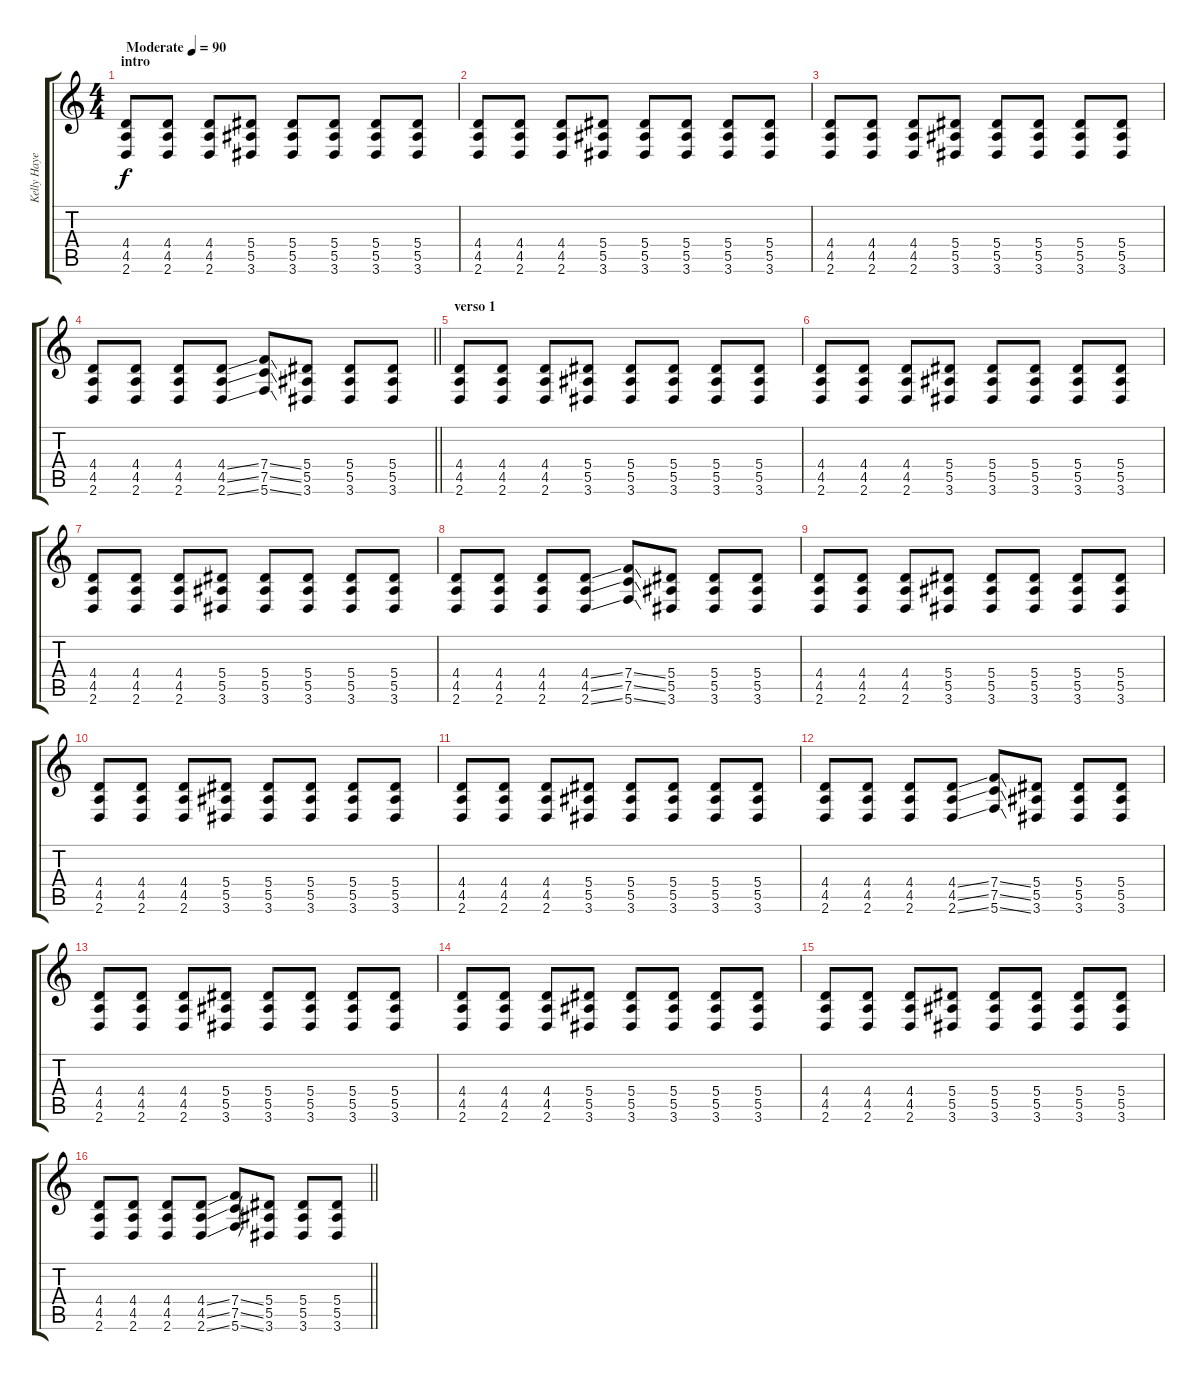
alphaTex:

\track ("Kelly Hayes" "Kelly Haye") {instrument distortionguitar}
\staff {score tabs}
\tuning (C4 G3 Eb3 Bb2 F2 C2) {hide}
\ts (4 4)
\section ("" "intro")
\tempo (90 "Moderate")
\clef g2
\ks c
(4.4 4.5 2.6).8{dy f volume 16 instrument distortionguitar} (4.4 4.5 2.6).8 (4.4 4.5 2.6).8 (5.4 5.5 3.6).8 (5.4 5.5 3.6).8 (5.4 5.5 3.6).8 (5.4 5.5 3.6).8 (5.4 5.5 3.6).8 |
(4.4 4.5 2.6).8 (4.4 4.5 2.6).8 (4.4 4.5 2.6).8 (5.4 5.5 3.6).8 (5.4 5.5 3.6).8 (5.4 5.5 3.6).8 (5.4 5.5 3.6).8 (5.4 5.5 3.6).8 |
(4.4 4.5 2.6).8 (4.4 4.5 2.6).8 (4.4 4.5 2.6).8 (5.4 5.5 3.6).8 (5.4 5.5 3.6).8 (5.4 5.5 3.6).8 (5.4 5.5 3.6).8 (5.4 5.5 3.6).8 |
\barLineRight lightlight
(4.4 4.5 2.6).8 (4.4 4.5 2.6).8 (4.4 4.5 2.6).8 (4.4{ss} 4.5{ss} 2.6{ss}).8 (7.4{ss} 7.5{ss} 5.6{ss}).8 (5.4 5.5 3.6).8 (5.4 5.5 3.6).8 (5.4 5.5 3.6).8 |
\section ("" "verso 1")
(4.4 4.5 2.6).8{volume 13} (4.4 4.5 2.6).8 (4.4 4.5 2.6).8 (5.4 5.5 3.6).8 (5.4 5.5 3.6).8 (5.4 5.5 3.6).8 (5.4 5.5 3.6).8 (5.4 5.5 3.6).8 |
(4.4 4.5 2.6).8 (4.4 4.5 2.6).8 (4.4 4.5 2.6).8 (5.4 5.5 3.6).8 (5.4 5.5 3.6).8 (5.4 5.5 3.6).8 (5.4 5.5 3.6).8 (5.4 5.5 3.6).8 |
(4.4 4.5 2.6).8 (4.4 4.5 2.6).8 (4.4 4.5 2.6).8 (5.4 5.5 3.6).8 (5.4 5.5 3.6).8 (5.4 5.5 3.6).8 (5.4 5.5 3.6).8 (5.4 5.5 3.6).8 |
(4.4 4.5 2.6).8 (4.4 4.5 2.6).8 (4.4 4.5 2.6).8 (4.4{ss} 4.5{ss} 2.6{ss}).8 (7.4{ss} 7.5{ss} 5.6{ss}).8 (5.4 5.5 3.6).8 (5.4 5.5 3.6).8 (5.4 5.5 3.6).8 |
(4.4 4.5 2.6).8 (4.4 4.5 2.6).8 (4.4 4.5 2.6).8 (5.4 5.5 3.6).8 (5.4 5.5 3.6).8 (5.4 5.5 3.6).8 (5.4 5.5 3.6).8 (5.4 5.5 3.6).8 |
(4.4 4.5 2.6).8 (4.4 4.5 2.6).8 (4.4 4.5 2.6).8 (5.4 5.5 3.6).8 (5.4 5.5 3.6).8 (5.4 5.5 3.6).8 (5.4 5.5 3.6).8 (5.4 5.5 3.6).8 |
(4.4 4.5 2.6).8 (4.4 4.5 2.6).8 (4.4 4.5 2.6).8 (5.4 5.5 3.6).8 (5.4 5.5 3.6).8 (5.4 5.5 3.6).8 (5.4 5.5 3.6).8 (5.4 5.5 3.6).8 |
(4.4 4.5 2.6).8 (4.4 4.5 2.6).8 (4.4 4.5 2.6).8 (4.4{ss} 4.5{ss} 2.6{ss}).8 (7.4{ss} 7.5{ss} 5.6{ss}).8 (5.4 5.5 3.6).8 (5.4 5.5 3.6).8 (5.4 5.5 3.6).8 |
(4.4 4.5 2.6).8 (4.4 4.5 2.6).8 (4.4 4.5 2.6).8 (5.4 5.5 3.6).8 (5.4 5.5 3.6).8 (5.4 5.5 3.6).8 (5.4 5.5 3.6).8 (5.4 5.5 3.6).8 |
(4.4 4.5 2.6).8 (4.4 4.5 2.6).8 (4.4 4.5 2.6).8 (5.4 5.5 3.6).8 (5.4 5.5 3.6).8 (5.4 5.5 3.6).8 (5.4 5.5 3.6).8 (5.4 5.5 3.6).8 |
(4.4 4.5 2.6).8 (4.4 4.5 2.6).8 (4.4 4.5 2.6).8 (5.4 5.5 3.6).8 (5.4 5.5 3.6).8 (5.4 5.5 3.6).8 (5.4 5.5 3.6).8 (5.4 5.5 3.6).8 |
\barLineRight lightlight
(4.4 4.5 2.6).8 (4.4 4.5 2.6).8 (4.4 4.5 2.6).8 (4.4{ss} 4.5{ss} 2.6{ss}).8 (7.4{ss} 7.5{ss} 5.6{ss}).8 (5.4 5.5 3.6).8 (5.4 5.5 3.6).8 (5.4 5.5 3.6).8
